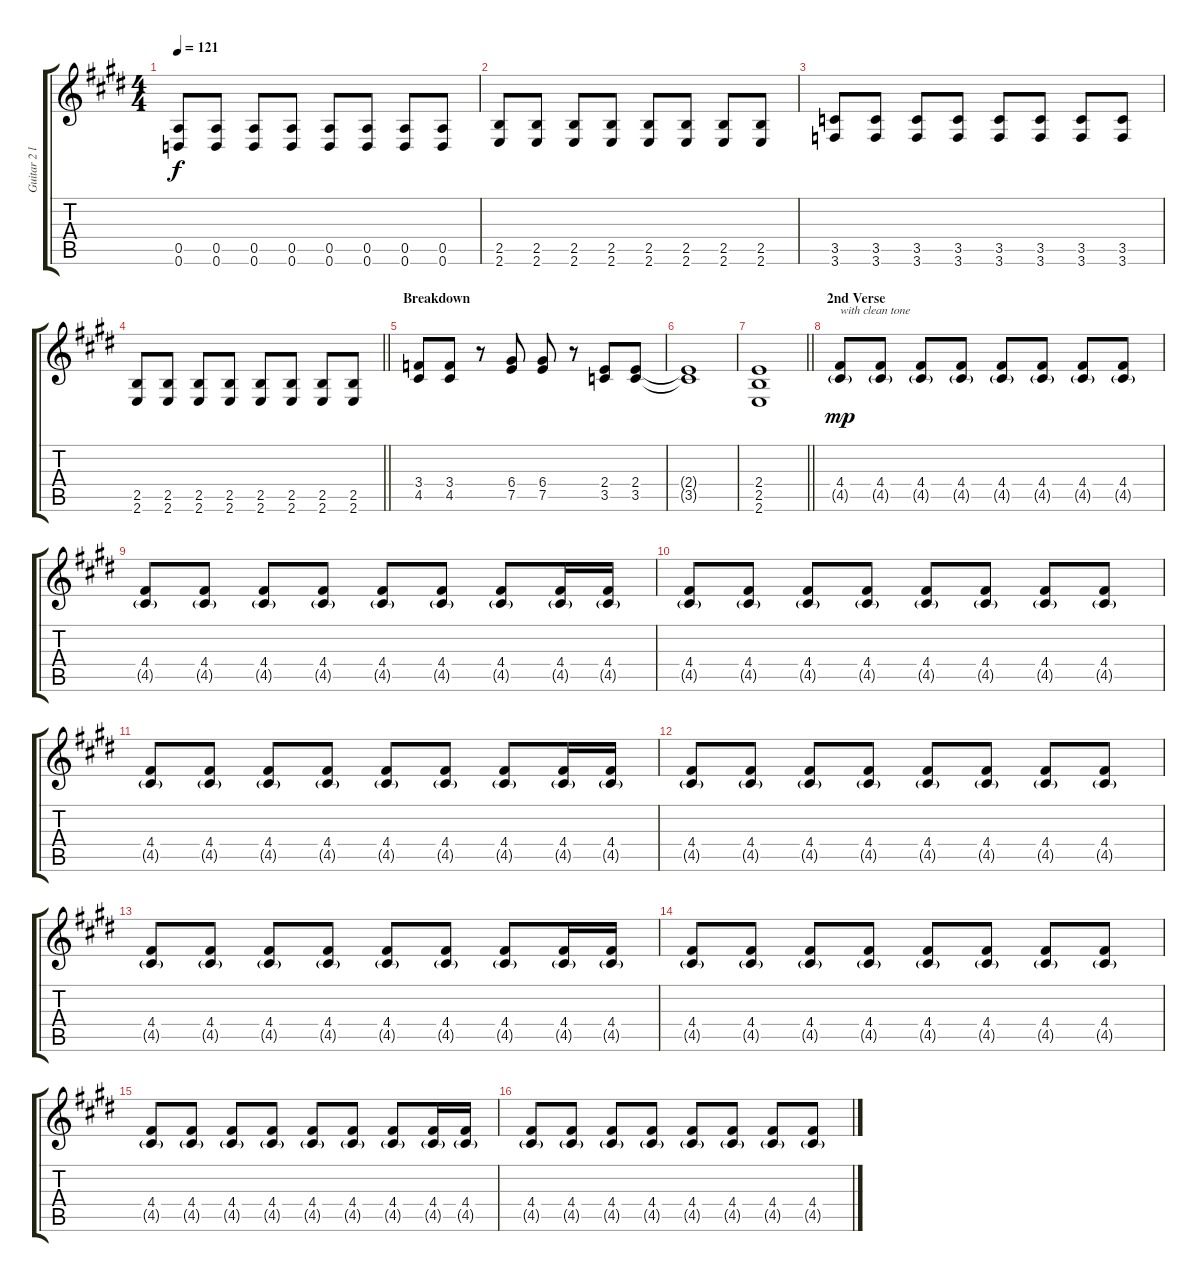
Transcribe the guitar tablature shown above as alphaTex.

\track ("Guitar 2 left" "Guitar 2 l") {instrument electricguitarclean}
\staff {score tabs}
\tuning (E4 B3 G3 D3 A2 D2) {hide}
\ts (4 4)
\tempo 121
\clef g2
\ks c#minor
(0.5 0.6).8{dy f} (0.5 0.6).8 (0.5 0.6).8 (0.5 0.6).8 (0.5 0.6).8 (0.5 0.6).8 (0.5 0.6).8 (0.5 0.6).8 |
(2.5 2.6).8 (2.5 2.6).8 (2.5 2.6).8 (2.5 2.6).8 (2.5 2.6).8 (2.5 2.6).8 (2.5 2.6).8 (2.5 2.6).8 |
(3.5 3.6).8 (3.5 3.6).8 (3.5 3.6).8 (3.5 3.6).8 (3.5 3.6).8 (3.5 3.6).8 (3.5 3.6).8 (3.5 3.6).8 |
\barLineRight lightlight
(2.5 2.6).8 (2.5 2.6).8 (2.5 2.6).8 (2.5 2.6).8 (2.5 2.6).8 (2.5 2.6).8 (2.5 2.6).8 (2.5 2.6).8 |
\section ("" "Breakdown")
(3.4 4.5).8 (3.4 4.5).8 r.8 (6.4 7.5).8 (6.4 7.5).8 r.8 (2.4 3.5).8 (2.4 3.5).8 |
(2.4{t} 3.5{t}).1 |
\barLineRight lightlight
(2.4 2.5 2.6).1 |
\section ("" "2nd Verse")
(4.4 4.5{g}).8{txt "with clean tone" dy mp instrument electricguitarclean} (4.4 4.5{g}).8 (4.4 4.5{g}).8 (4.4 4.5{g}).8 (4.4 4.5{g}).8 (4.4 4.5{g}).8 (4.4 4.5{g}).8 (4.4 4.5{g}).8 |
(4.4 4.5{g}).8 (4.4 4.5{g}).8 (4.4 4.5{g}).8 (4.4 4.5{g}).8 (4.4 4.5{g}).8 (4.4 4.5{g}).8 (4.4 4.5{g}).8 (4.4 4.5{g}).16 (4.4 4.5{g}).16 |
(4.4 4.5{g}).8 (4.4 4.5{g}).8 (4.4 4.5{g}).8 (4.4 4.5{g}).8 (4.4 4.5{g}).8 (4.4 4.5{g}).8 (4.4 4.5{g}).8 (4.4 4.5{g}).8 |
(4.4 4.5{g}).8 (4.4 4.5{g}).8 (4.4 4.5{g}).8 (4.4 4.5{g}).8 (4.4 4.5{g}).8 (4.4 4.5{g}).8 (4.4 4.5{g}).8 (4.4 4.5{g}).16 (4.4 4.5{g}).16 |
(4.4 4.5{g}).8 (4.4 4.5{g}).8 (4.4 4.5{g}).8 (4.4 4.5{g}).8 (4.4 4.5{g}).8 (4.4 4.5{g}).8 (4.4 4.5{g}).8 (4.4 4.5{g}).8 |
(4.4 4.5{g}).8 (4.4 4.5{g}).8 (4.4 4.5{g}).8 (4.4 4.5{g}).8 (4.4 4.5{g}).8 (4.4 4.5{g}).8 (4.4 4.5{g}).8 (4.4 4.5{g}).16 (4.4 4.5{g}).16 |
(4.4 4.5{g}).8 (4.4 4.5{g}).8 (4.4 4.5{g}).8 (4.4 4.5{g}).8 (4.4 4.5{g}).8 (4.4 4.5{g}).8 (4.4 4.5{g}).8 (4.4 4.5{g}).8 |
(4.4 4.5{g}).8 (4.4 4.5{g}).8 (4.4 4.5{g}).8 (4.4 4.5{g}).8 (4.4 4.5{g}).8 (4.4 4.5{g}).8 (4.4 4.5{g}).8 (4.4 4.5{g}).16 (4.4 4.5{g}).16 |
(4.4 4.5{g}).8 (4.4 4.5{g}).8 (4.4 4.5{g}).8 (4.4 4.5{g}).8 (4.4 4.5{g}).8 (4.4 4.5{g}).8 (4.4 4.5{g}).8 (4.4 4.5{g}).8
